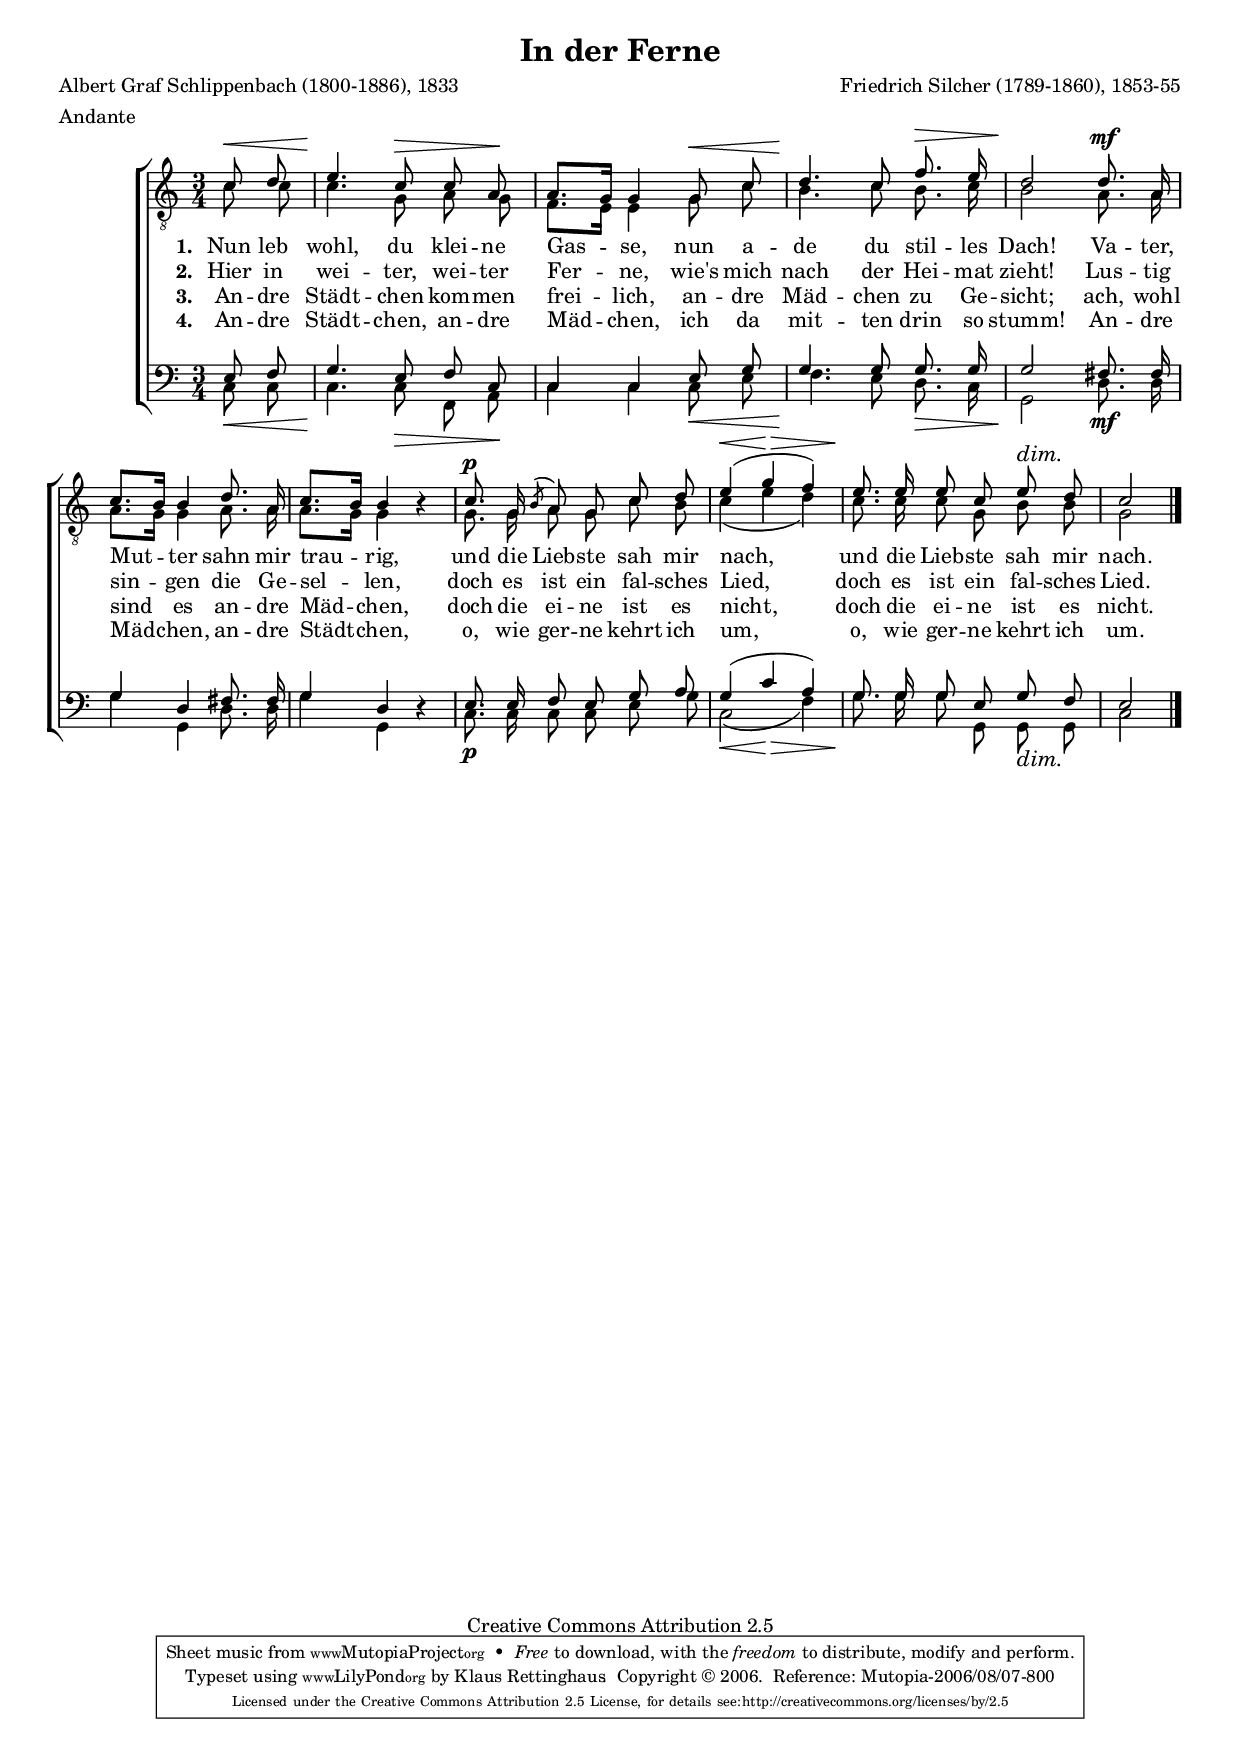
\include "deutsch.ly" 

#(set-global-staff-size 17) 

\version "2.8" 

global = { \key c \major \time 3/4 } 

TAFerne = \relative c' 
	{ 
	\override DynamicTextSpanner #'dash-period = #-1.0
	\partial 4 
	a'8\< h cis4.\! a8\> a fis\! fis8.[ e16] e4 
	e8\< a h4.\! a8 d8.\> cis16 h2\!
	h8.\mf fis16 a8.[ gis16] gis4 
	h8. fis16 a8.[ gis16] gis4 \oneVoice r \voiceOne 
	a8.\p e16 \acciaccatura gis8 fis e a h cis4(\< e\> d) 
	\setTextDim 
	cis8.\! cis16 cis8 a cis\> h a2\! 
	\bar "|." 
	} 

TBFerne = \relative c' 
	{ 
	\partial 4 
	c8 c c4. g8 a g f8.[ e16] e4 
	g8 c h4. c8 h8. c16 h2 
	a8. a16 a8.[ g16] g4 
	a8. a16 a8.[ g16] g4 s 
	g8. g16 a8 g c h c4( e d) 
	c8. c16 c8 g h h g2 
	\bar "|." 
	} 

BAFerne = \relative c 
	{ 
	\partial 4 
	e8 f g4. e8 f c c4 c 
	e8 g g4. g8 g8. g16 g2 
	fis8. fis16 g4 d 
	fis8. fis16 g4 d \oneVoice r \voiceOne 
	e8. e16 f8 e g a g4( c a) 
	g8. g16 g8 e g f e2 
	\bar "|." 
	} 

BBFerne = \relative c 
	{ 
	\override DynamicTextSpanner #'dash-period = #-1.0
	\partial 4 
	c8\< c c4.\! c8\> f, a\! c4 c 
	c8\< e f4.\! e8 d8.\> c16 g2\!
	d'8.\mf d16 g4 g, 
	d'8. d16 g4 g, s
	c8.\p c16 c8 c e g <<c,2(\< {s4 s\>}>> f) 
	\setTextDim 
	g8.\! g16 g8 g, g\> g c2\! 
	\bar "|." 
	} 


LFerneA = \lyricmode {
\set stanza = "1. "
Nun leb wohl, du klei -- ne Gas -- se, 
nun a -- de du stil -- les Dach! 
Va -- ter, Mut -- ter sahn mir trau -- rig, 
und die Lieb -- ste sah mir nach, 
und die Lieb -- ste sah mir nach. 
}

LFerneB = \lyricmode {
\set stanza = "2. "
Hier in wei -- ter, wei -- ter Fer -- ne, 
wie's mich nach der Hei -- mat zieht! 
Lus -- tig sin -- gen die Ge -- sel -- len, 
doch es ist ein fal -- sches Lied, 
doch es ist ein fal -- sches Lied. 
}

LFerneC = \lyricmode {
\set stanza = "3. "
An -- dre Städt -- chen kom -- men frei -- lich, 
an -- dre Mäd -- chen zu Ge -- sicht; 
ach, wohl sind es an -- dre Mäd -- chen, 
doch die ei -- ne ist es nicht, 
doch die ei -- ne ist es nicht. 
}

LFerneD = \lyricmode {
\set stanza = "4. "
An -- dre Städt -- chen, an -- dre Mäd -- chen, 
ich da mit -- ten drin so stumm! 
An -- dre Mäd -- chen, an -- dre Städt -- chen, 
o, wie ger -- ne kehrt ich um, 
o, wie ger -- ne kehrt ich um. 
}

%--------------------

\header {
 kaisernumber = "222"
 comment = ""
 
 title = "In der Ferne"
 subtitle = ""
 composer = "Friedrich Silcher (1789-1860), 1853-55"
 opus = ""
 meter = "Andante"
 arranger = ""
 poet = "Albert Graf Schlippenbach (1800-1886), 1833"
 
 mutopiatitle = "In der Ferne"
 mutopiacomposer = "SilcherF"
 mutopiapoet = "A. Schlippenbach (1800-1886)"
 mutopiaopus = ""
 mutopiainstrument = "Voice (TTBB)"
 date = "1850s"
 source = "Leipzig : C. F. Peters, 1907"
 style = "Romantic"
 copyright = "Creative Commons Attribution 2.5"
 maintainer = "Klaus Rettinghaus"
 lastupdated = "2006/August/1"
 
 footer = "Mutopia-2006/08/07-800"
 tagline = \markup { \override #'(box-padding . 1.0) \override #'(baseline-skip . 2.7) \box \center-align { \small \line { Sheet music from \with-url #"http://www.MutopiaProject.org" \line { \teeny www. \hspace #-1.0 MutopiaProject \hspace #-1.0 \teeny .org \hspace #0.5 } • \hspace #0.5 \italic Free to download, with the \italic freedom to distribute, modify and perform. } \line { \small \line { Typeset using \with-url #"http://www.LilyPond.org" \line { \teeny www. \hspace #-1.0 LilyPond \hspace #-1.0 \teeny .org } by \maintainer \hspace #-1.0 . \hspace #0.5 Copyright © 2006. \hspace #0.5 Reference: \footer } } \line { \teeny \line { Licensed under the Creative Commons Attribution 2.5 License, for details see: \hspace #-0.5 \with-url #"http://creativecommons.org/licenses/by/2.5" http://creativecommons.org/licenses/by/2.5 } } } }
} 

\score { 
\context ChoirStaff 
	<< 
	\context Staff = TenorStaff 
		<< 
	\set Staff.midiInstrument = "voice oohs" 
			\clef "G_8" 
			\context Voice = TenorA { \voiceOne 
				<< 
				\autoBeamOff 
				\dynamicUp 
				\global \transpose a c \TAFerne 
				>> } 
			\context Voice = TenorB { \voiceTwo 
 				<< 
				\autoBeamOff 
				\global \TBFerne 
				>> } 
			>> 
	\context Lyrics = verseone 
	\context Lyrics = versetwo 
	\context Lyrics = versethree 
	\context Lyrics = versefour 
	\context Staff = BassStaff 
		<< 
	\set Staff.midiInstrument = "voice oohs" 
			\clef "F" 
			\context Voice = BassA { \voiceOne 
				<< 
				\autoBeamOff 
				\dynamicUp 
				\global \BAFerne 
				>> } 
			\context Voice = BassB { \voiceTwo 
				<< 
				\autoBeamOff 
				\dynamicDown 
				\global \BBFerne 
				>> } 
		>> 
	\context Lyrics = verseone \lyricsto TenorA \LFerneA 
	\context Lyrics = versetwo \lyricsto TenorA \LFerneB 
	\context Lyrics = versethree \lyricsto TenorA \LFerneC 
	\context Lyrics = versefour \lyricsto TenorA \LFerneD 
	>> 

\layout {
\context {\Score \remove "Bar_number_engraver"}
\context {\Staff \override VerticalAxisGroup #'minimum-Y-extent = #'(-3 . 3) }
}

\midi {
\tempo 4 = 90
\context {
\Voice
\remove "Dynamic_performer"
\remove "Span_dynamic_performer"}
}

}
